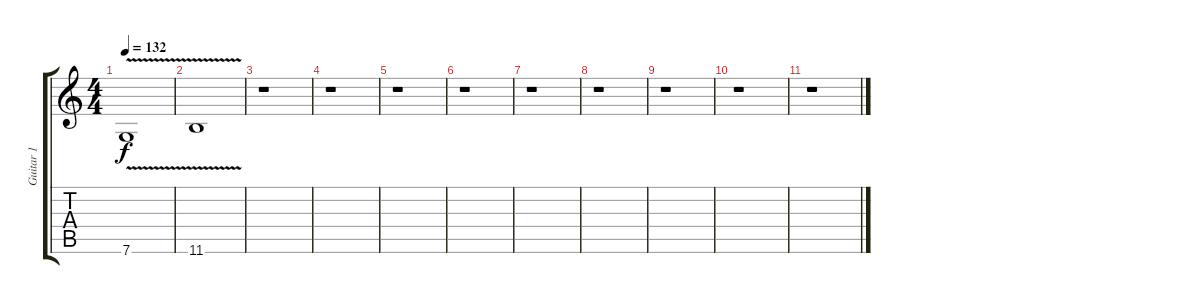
\track ("Guitar 1" "Guitar 1") {instrument distortionguitar}
\staff {score tabs}
\tuning (D4 A3 F3 C3 G2 C2) {hide}
\ts (4 4)
\tempo 132
\clef g2
\ks c
7.6{v}.1{dy f} |
11.6{v}.1 |
r.1 |
r.1 |
r.1 |
r.1 |
r.1 |
r.1 |
r.1 |
r.1 |
r.1
